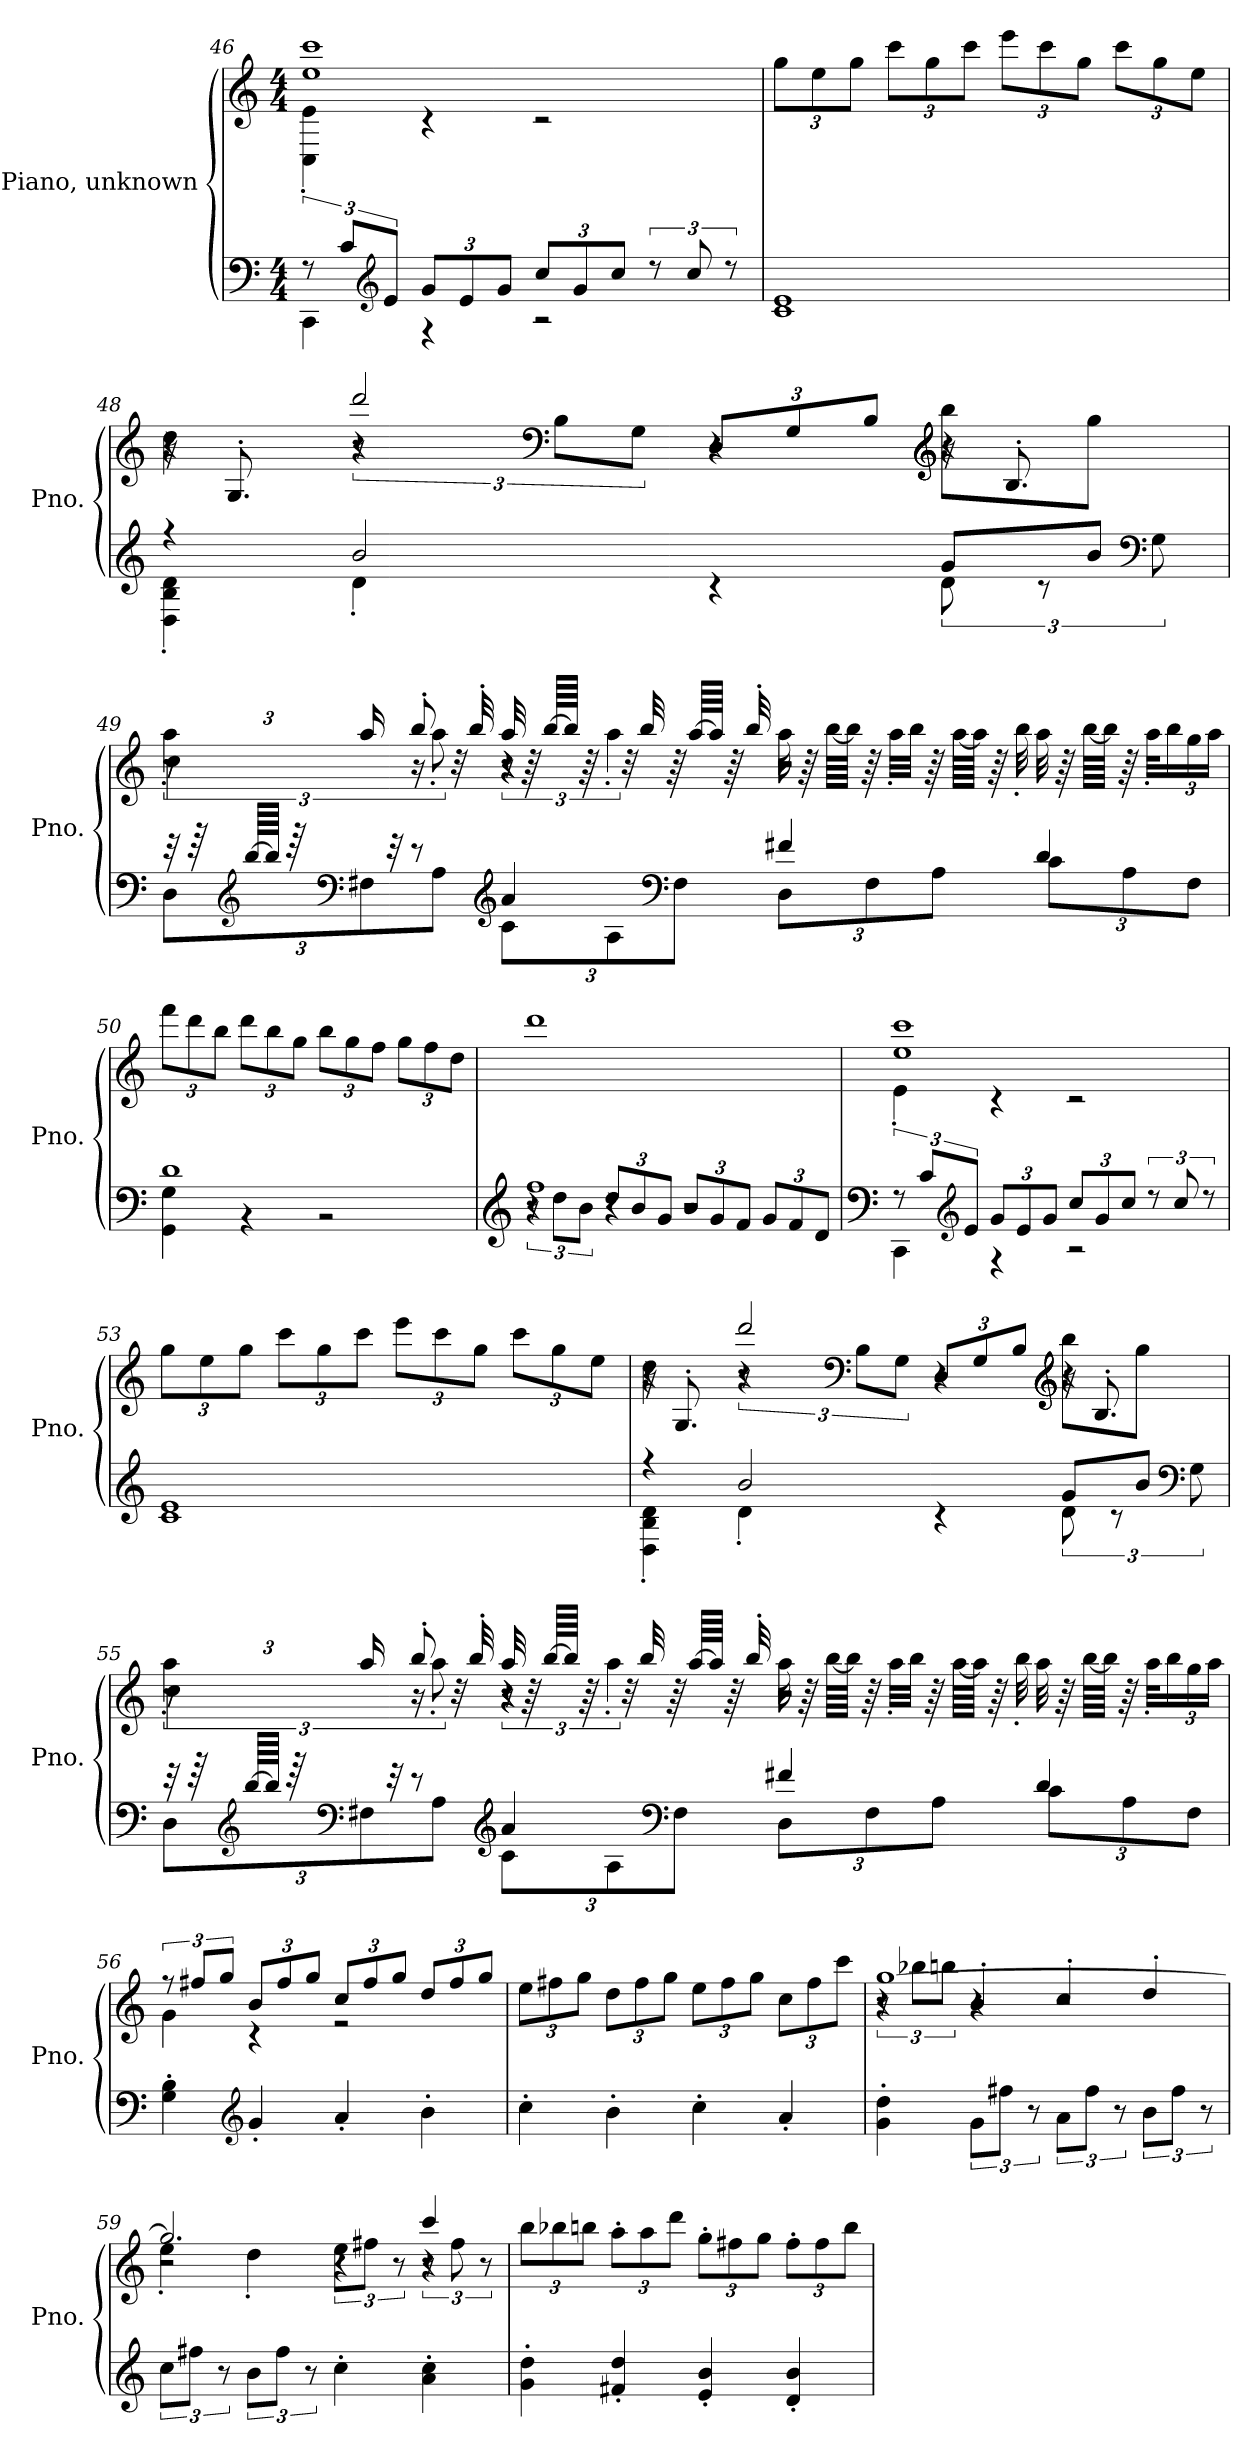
**kern	**kern
*part1	*part1
*staff2	*staff1
*I"Piano, unknown	*
*I'Pno.	*
*clefF4	*clefG2
*k[]	*k[]
*M4/4	*M4/4
=46	=46
*^	*^
12r	4CC\	1ee 1ccc	4C\' 4e\'
12c/L	.	.	.
*clefG2	*	*	*
12e/J	.	.	.
*Xbrackettup	*	*	*
12g/L	4r	.	4r
12e/	.	.	.
12g/J	.	.	.
12cc/L	2r	.	2r
12g/	.	.	.
12cc/J	.	.	.
*brackettup	*	*	*
12r	.	.	.
12cc/	.	.	.
12r	.	.	.
*v	*v	*	*
*	*v	*v
!!LO:LB:g=z
=47	=47
*	*Xbrackettup
1c 1e	12gg\L
.	12ee\
.	12gg\J
.	12ccc\L
.	12gg\
.	12ccc\J
.	12eee\L
.	12ccc\
.	12gg\J
.	12ccc\L
.	12gg\
.	12ee\J
=48	=48
*^	*^
*	*	*	*^
4r	4D\' 4B\' 4d\'	4r	4dd\	16r
.	.	.	.	8.G'/
*	*	*	*brackettup	*
2b/	4d'\	2ddd/	12r	4r
*	*	*clefF4	*	*
.	.	.	12B\L	.
.	.	.	12G\J	.
*	*	*	*	*Xbrackettup
.	4r	.	4r	12D/L
.	.	.	.	12G/
.	.	.	.	12B/J
*	*	*clefG2	*	*
8g/L	12d\	4r	8bb\L	16r
.	.	.	.	8.B'/
.	12r	.	.	.
8b/J	.	.	8gg\J	.
*clefF4	*	*	*	*
.	12G\	.	.	.
*	*	*	*v	*v
!!LO:LB:g=z
=49	=49	=49	=49
*	*Xbrackettup	*	*brackettup
*	*	*^	*^
32r	12D\L	8r	6aa'\	12r	4cc\
64r	.	.	.	.	.
*clefG2	*	*	*	*	*
[64bb/LLLL	.	.	.	.	.
64bb/JJJJ]	.	.	.	.	.
64r	.	.	.	.	.
*clefF4	*	*	*	*	*
.	12F#X\	.	.	24aa/	.
32r	.	.	.	.	.
8r	.	8bb'/	.	16r	.
.	12A\J	.	12aa'\	.	.
.	.	.	.	32r	.
.	.	.	.	32bb'/	.
*clefG2	*	*	*	*	*
4a/	12c\L	4r	12r	32aa/	4r
.	.	.	.	64r	.
.	.	.	.	[64bb/LLLL	.
.	.	.	.	64bb/JJJJ]	.
.	.	.	.	64r	.
.	12A\	.	6aa'\	.	.
.	.	.	.	32r	.
.	.	.	.	32bb/	.
.	.	.	.	64r	.
*clefF4	*	*	*	*	*
.	12F#\J	.	.	.	.
.	.	.	.	[64aa/LLLL	.
.	.	.	.	64aa/JJJJ]	.
.	.	.	.	64r	.
.	.	.	.	32bb'/	.
4f#X/	12D\L	2r	32aa\	2r	2r
.	.	.	64r	.	.
.	.	.	[64bb\LLLL	.	.
.	.	.	64bb\JJJJ]	.	.
.	.	.	64r	.	.
.	12F#\	.	.	.	.
.	.	.	32aa'\LLL	.	.
.	.	.	32bb\JJJ	.	.
.	.	.	64r	.	.
.	12A\J	.	.	.	.
.	.	.	[64aa\LLLL	.	.
.	.	.	64aa\JJJJ]	.	.
.	.	.	64r	.	.
.	.	.	32bb'\	.	.
4d/	12c\L	.	32aa\	.	.
.	.	.	64r	.	.
.	.	.	[64bb\LLLL	.	.
.	.	.	64bb\JJJJ]	.	.
.	.	.	64r	.	.
.	12A\	.	.	.	.
.	.	.	32aa'\KLL	.	.
*	*	*	*Xbrackettup	*	*
.	.	.	24bb\	.	.
.	12F#\J	.	24gg\	.	.
.	.	.	24aa\JJ	.	.
*	*	*v	*v	*v	*v
!!LO:PB:g=z
=50	=50	=50
1d	4GG\ 4G\	12fff\L
.	.	12ddd\
.	.	12bb\J
.	4r	12ddd\L
.	.	12bb\
.	.	12gg\J
.	2r	12bb\L
.	.	12gg\
.	.	12ff\J
.	.	12gg\L
.	.	12ff\
.	.	12dd\J
*v	*v	*
=51	=51
*clefG2	*
*^	*
*	*brackettup	*
*	*^	*
1ff	12r	4r	1ddd
.	12dd\L	.	.
.	12b\J	.	.
*	*	*Xbrackettup	*
.	4r	12dd/L	.
.	.	12b/	.
.	.	12g/J	.
.	2r	12b/L	.
.	.	12g/	.
.	.	12f/J	.
.	.	12g/L	.
.	.	12f/	.
.	.	12d/J	.
*v	*v	*v	*
=52	=52
*clefF4	*
*brackettup	*
*^	*^
12r	4CC\	1ee 1ccc	4e'\
12c/L	.	.	.
*clefG2	*	*	*
12e/J	.	.	.
*Xbrackettup	*	*	*
12g/L	4r	.	4r
12e/	.	.	.
12g/J	.	.	.
12cc/L	2r	.	2r
12g/	.	.	.
12cc/J	.	.	.
*brackettup	*	*	*
12r	.	.	.
12cc/	.	.	.
12r	.	.	.
*v	*v	*	*
*	*v	*v
!!LO:LB:g=z
=53	=53
1c 1e	12gg\L
.	12ee\
.	12gg\J
.	12ccc\L
.	12gg\
.	12ccc\J
.	12eee\L
.	12ccc\
.	12gg\J
.	12ccc\L
.	12gg\
.	12ee\J
=54	=54
*^	*^
*	*	*	*^
4r	4D\' 4B\' 4d\'	4r	4dd\	16r
.	.	.	.	8.G'/
*	*	*	*brackettup	*
2b/	4d'\	2ddd/	12r	4r
*	*	*clefF4	*	*
.	.	.	12B\L	.
.	.	.	12G\J	.
*	*	*	*	*Xbrackettup
.	4r	.	4r	12D/L
.	.	.	.	12G/
.	.	.	.	12B/J
*	*	*clefG2	*	*
8g/L	12d\	4r	8bb\L	16r
.	.	.	.	8.B'/
.	12r	.	.	.
8b/J	.	.	8gg\J	.
*clefF4	*	*	*	*
.	12G\	.	.	.
*	*	*	*v	*v
!!LO:LB:g=z
=55	=55	=55	=55
*	*Xbrackettup	*	*brackettup
*	*	*^	*^
32r	12D\L	8r	6aa'\	12r	4cc\
64r	.	.	.	.	.
*clefG2	*	*	*	*	*
[64bb/LLLL	.	.	.	.	.
64bb/JJJJ]	.	.	.	.	.
64r	.	.	.	.	.
*clefF4	*	*	*	*	*
.	12F#X\	.	.	24aa/	.
32r	.	.	.	.	.
8r	.	8bb'/	.	16r	.
.	12A\J	.	12aa'\	.	.
.	.	.	.	32r	.
.	.	.	.	32bb'/	.
*clefG2	*	*	*	*	*
4a/	12c\L	4r	12r	32aa/	4r
.	.	.	.	64r	.
.	.	.	.	[64bb/LLLL	.
.	.	.	.	64bb/JJJJ]	.
.	.	.	.	64r	.
.	12A\	.	6aa'\	.	.
.	.	.	.	32r	.
.	.	.	.	32bb/	.
.	.	.	.	64r	.
*clefF4	*	*	*	*	*
.	12F#\J	.	.	.	.
.	.	.	.	[64aa/LLLL	.
.	.	.	.	64aa/JJJJ]	.
.	.	.	.	64r	.
.	.	.	.	32bb'/	.
4f#X/	12D\L	2r	32aa\	2r	2r
.	.	.	64r	.	.
.	.	.	[64bb\LLLL	.	.
.	.	.	64bb\JJJJ]	.	.
.	.	.	64r	.	.
.	12F#\	.	.	.	.
.	.	.	32aa'\LLL	.	.
.	.	.	32bb\JJJ	.	.
.	.	.	64r	.	.
.	12A\J	.	.	.	.
.	.	.	[64aa\LLLL	.	.
.	.	.	64aa\JJJJ]	.	.
.	.	.	64r	.	.
.	.	.	32bb'\	.	.
4d/	12c\L	.	32aa\	.	.
.	.	.	64r	.	.
.	.	.	[64bb\LLLL	.	.
.	.	.	64bb\JJJJ]	.	.
.	.	.	64r	.	.
.	12A\	.	.	.	.
.	.	.	32aa'\KLL	.	.
*	*	*	*Xbrackettup	*	*
.	.	.	24bb\	.	.
.	12F#\J	.	24gg\	.	.
.	.	.	24aa\JJ	.	.
*v	*v	*	*	*	*
*	*v	*v	*v	*v
!!LO:LB:g=z
=56	=56
*	*brackettup
*	*^
4G\' 4B\'	12r	4g\
.	12ff#X/L	.
.	12gg/J	.
*clefG2	*	*
*	*Xbrackettup	*
4g'/	12b/L	4r
.	12ff#/	.
.	12gg/J	.
4a'/	12cc/L	2r
.	12ff#/	.
.	12gg/J	.
4b'\	12dd/L	.
.	12ff#/	.
.	12gg/J	.
*	*v	*v
=57	=57
4cc'\	12ee\L
.	12ff#X\
.	12gg\J
4b'\	12dd\L
.	12ff#\
.	12gg\J
4cc'\	12ee\L
.	12ff#\
.	12gg\J
4a'/	12cc\L
.	12ff#\
.	12ccc\J
=58	=58
*	*^
*	*	*brackettup
*	*	*^
4g\' 4dd\'	[1gg	12r	4r
.	.	12bb-X\L	.
.	.	12bbn\J	.
*brackettup	*	*	*
12g\L	.	4r	4b'/
12ff#X\J	.	.	.
12r	.	.	.
12a\L	.	2r	4cc'/
12ff#\J	.	.	.
12r	.	.	.
12b\L	.	.	4dd'/
12ff#\J	.	.	.
12r	.	.	.
!!LO:LB:g=z	!!	!!
=59	=59	=59	=59
12cc\L	2.gg/]	4ee'\	2r
12ff#X\J	.	.	.
12r	.	.	.
12b\L	.	4dd'\	.
12ff#\J	.	.	.
12r	.	.	.
4cc'\	.	12ee\L	4r
.	.	12ff#X\J	.
.	.	12r	.
4a\' 4cc\'	4r	12r	4ccc/
.	.	12ff#\	.
.	.	12r	.
*	*v	*v	*v
=60	=60
*	*Xbrackettup
4g\' 4dd\'	12bb\L
.	12bb-X\
.	12bbn\J
4f#X/' 4dd/'	12aa'\L
.	12aa\
.	12ddd\J
4e/' 4b/'	12gg'\L
.	12ff#X\
.	12gg\J
4d/' 4b/'	12ff#'\L
.	12ff#\
.	12bb\J
=	=
*-	*-
